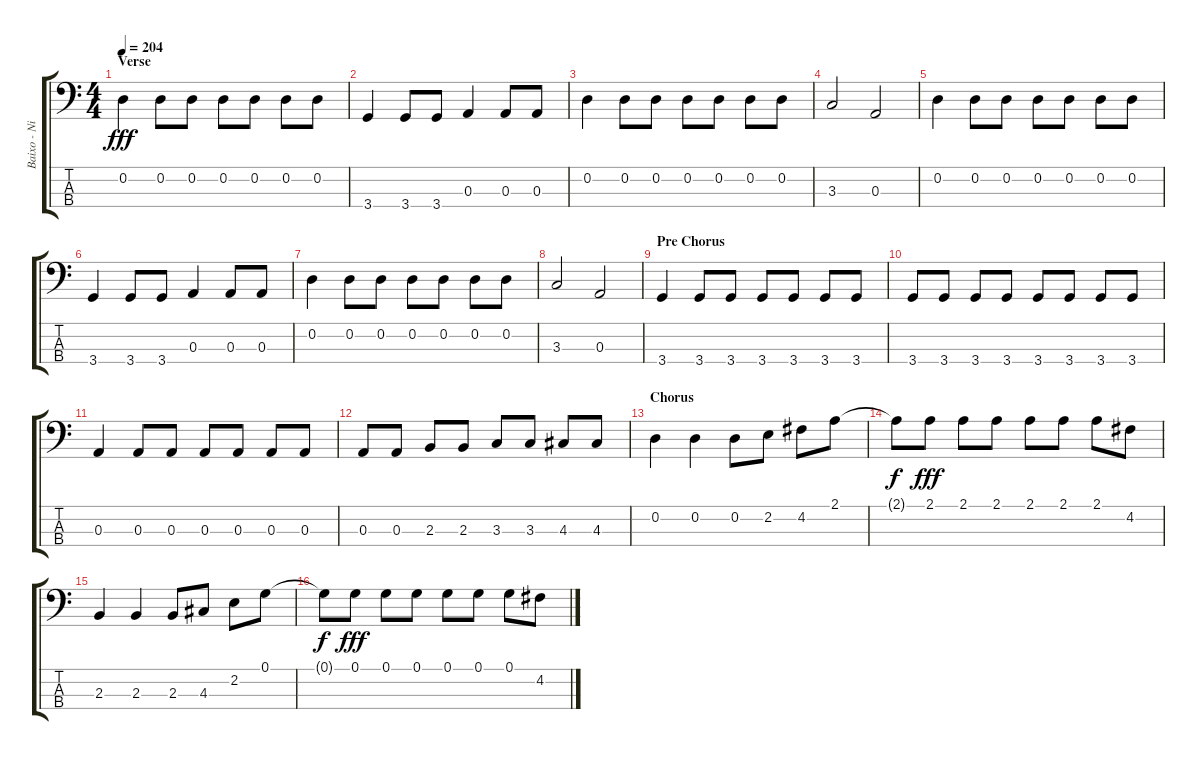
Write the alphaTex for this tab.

\track ("Baixo - Nikola" "Baixo - Ni") {instrument electricbasspick}
\staff {score tabs}
\tuning (G2 D2 A1 E1) {hide}
\ts (4 4)
\section ("" "Verse")
\tempo 204
\clef f4
\ks c
0.2.4{dy fff} 0.2.8 0.2.8 0.2.8 0.2.8 0.2.8 0.2.8 |
3.4.4 3.4.8 3.4.8 0.3.4 0.3.8 0.3.8 |
0.2.4 0.2.8 0.2.8 0.2.8 0.2.8 0.2.8 0.2.8 |
3.3.2 0.3.2 |
0.2.4 0.2.8 0.2.8 0.2.8 0.2.8 0.2.8 0.2.8 |
3.4.4 3.4.8 3.4.8 0.3.4 0.3.8 0.3.8 |
0.2.4 0.2.8 0.2.8 0.2.8 0.2.8 0.2.8 0.2.8 |
3.3.2 0.3.2 |
\section ("" "Pre Chorus")
3.4.4 3.4.8 3.4.8 3.4.8 3.4.8 3.4.8 3.4.8 |
3.4.8 3.4.8 3.4.8 3.4.8 3.4.8 3.4.8 3.4.8 3.4.8 |
0.3.4 0.3.8 0.3.8 0.3.8 0.3.8 0.3.8 0.3.8 |
0.3.8 0.3.8 2.3.8 2.3.8 3.3.8 3.3.8 4.3.8 4.3.8 |
\section ("" "Chorus")
0.2.4 0.2.4 0.2.8 2.2.8 4.2.8 2.1.8 |
2.1{t}.8{dy f} 2.1.8{dy fff} 2.1.8 2.1.8 2.1.8 2.1.8 2.1.8 4.2.8 |
2.3.4 2.3.4 2.3.8 4.3.8 2.2.8 0.1.8 |
0.1{t}.8{dy f} 0.1.8{dy fff} 0.1.8 0.1.8 0.1.8 0.1.8 0.1.8 4.2.8
